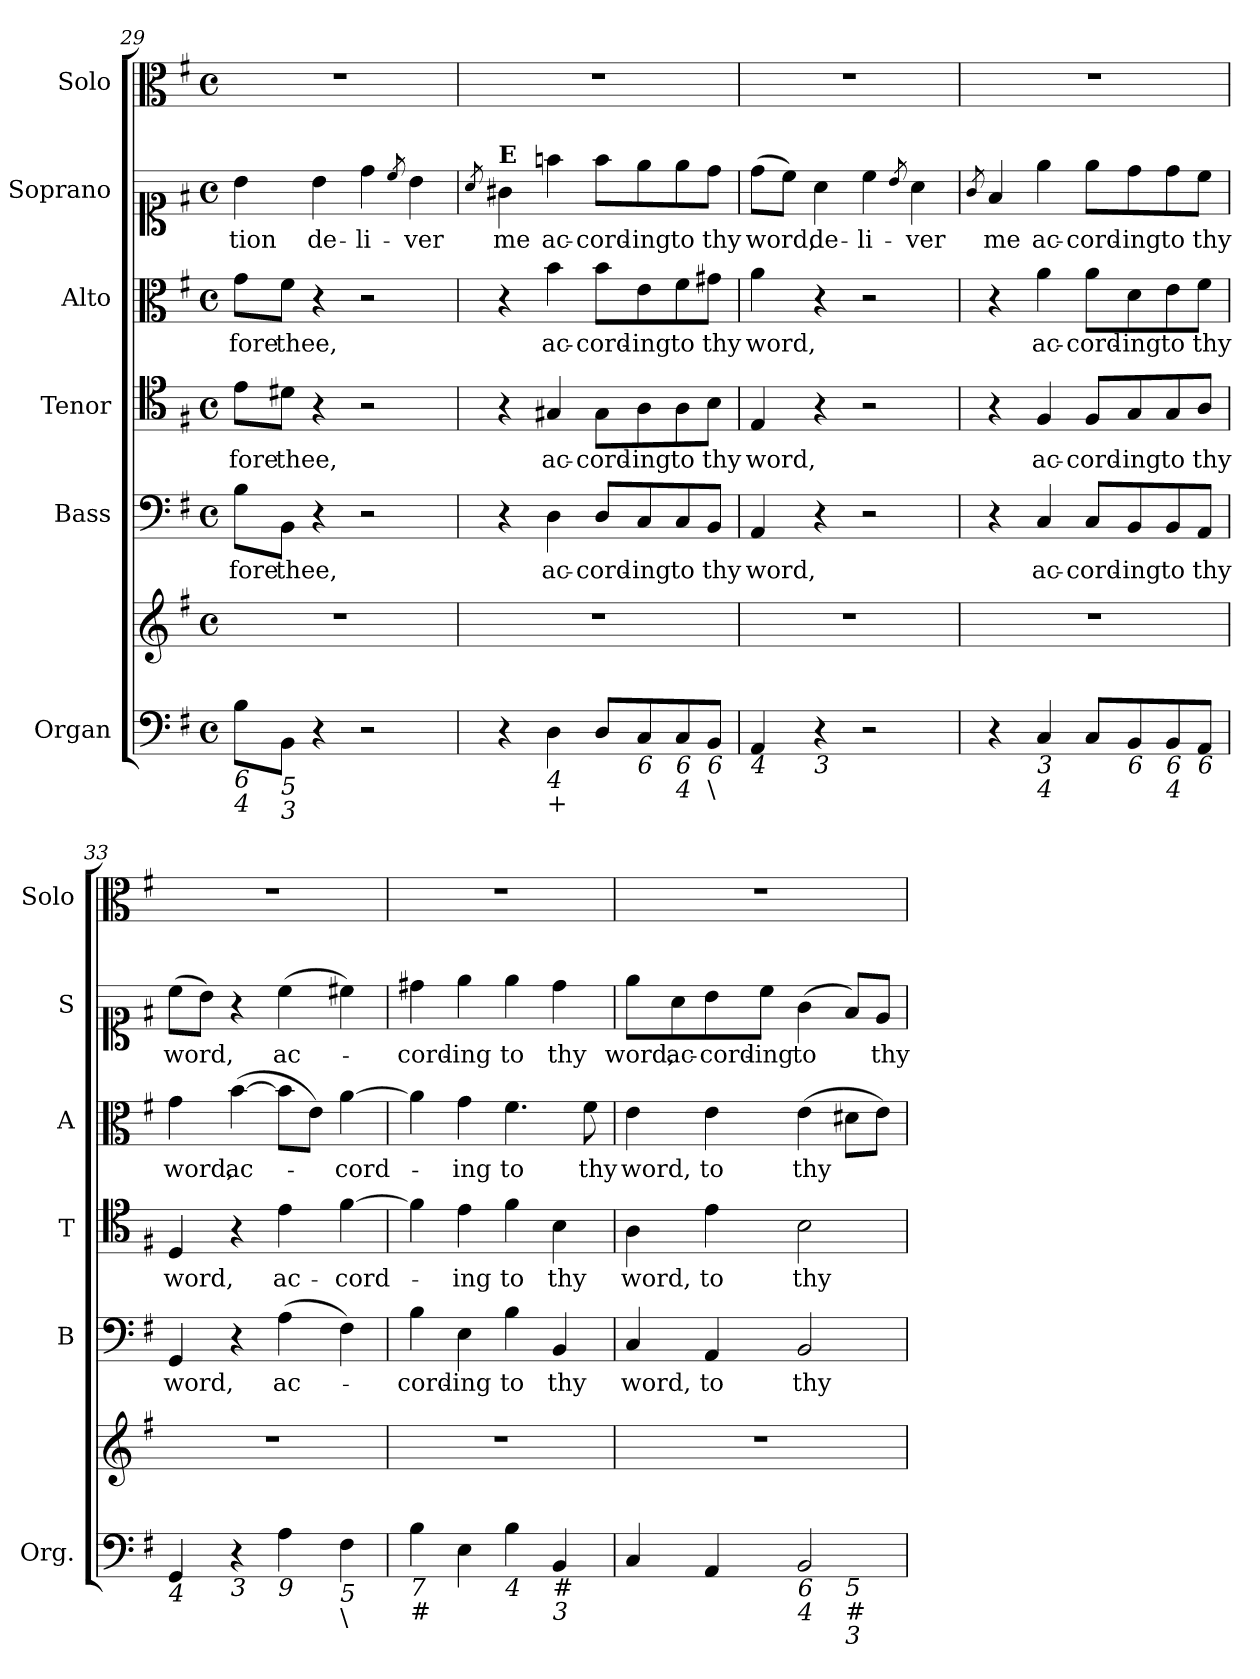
**kern	**kern	**kern	**text	**kern	**text	**kern	**text	**kern	**text	**kern
*part6	*part6	*part5	*part5	*part4	*part4	*part3	*part3	*part2	*part2	*part1
*staff7	*staff6	*staff5	*staff5	*staff4	*staff4	*staff3	*staff3	*staff2	*staff2	*staff1
*I"Organ	*	*I"Bass	*	*I"Tenor	*	*I"Alto	*	*I"Soprano	*	*I"Solo
*I'Org.	*	*I'B	*	*I'T	*	*I'A	*	*I'S	*	*I'Solo
*clefF4	*clefG2	*clefF4	*	*clefC4	*	*clefC3	*	*clefC1	*	*clefC3
*k[f#]	*k[f#]	*k[f#]	*	*k[f#]	*	*k[f#]	*	*k[f#]	*	*k[f#]
*e:	*e:	*e:	*	*e:	*	*e:	*	*e:	*	*e:
*M4/4	*M4/4	*M4/4	*	*M4/4	*	*M4/4	*	*M4/4	*	*M4/4
*met(c)	*met(c)	*met(c)	*	*met(c)	*	*met(c)	*	*met(c)	*	*met(c)
=29	=29	=29	=29	=29	=29	=29	=29	=29	=29	=29
!LO:TX:b:i:t=6	!	!	!	!	!	!	!	!	!	!
!LO:TX:b:i:t=4	!	!	!	!	!	!	!	!	!	!
!	!	!	!LO:LY:b	!	!LO:LY:b	!	!LO:LY:b	!	!LO:LY:b	!
8B\L	1r	8B\L	-fore	8e\L	-fore	8g\L	-fore	4b\	-tion	1r
!LO:TX:b:i:t=5	!	!	!	!	!	!	!	!	!	!
!LO:TX:b:i:t=3	!	!	!	!	!	!	!	!	!	!
!	!	!	!LO:LY:b	!	!LO:LY:b	!	!LO:LY:b	!	!	!
8BB\J	.	8BB\J	thee,	8d#X\J	thee,	8f#\J	thee,	.	.	.
!	!	!	!	!	!	!	!	!	!LO:LY:b	!
4r	.	4r	.	4r	.	4r	.	4b\	de-	.
!	!	!	!	!	!	!	!	!	!LO:LY:b	!
2r	.	2r	.	2r	.	2r	.	4dd\	-li-	.
.	.	.	.	.	.	.	.	8qcc/	.	.
!	!	!	!	!	!	!	!	!	!LO:LY:b	!
.	.	.	.	.	.	.	.	4b\	-ver	.
=30	=30	=30	=30	=30	=30	=30	=30	=30	=30	=30
.	.	.	.	.	.	.	.	8qa/	.	.
!	!	!	!	!	!	!	!	!LO:TX:a:B:t=E	!	!
!	!	!	!	!	!	!	!	!	!LO:LY:b	!
4r	1r	4r	.	4r	.	4r	.	4g#X\	me	1r
!LO:TX:b:i:t=4	!	!	!	!	!	!	!	!	!	!
!LO:TX:b:t=+	!	!	!	!	!	!	!	!	!	!
!	!	!	!LO:LY:b	!	!LO:LY:b	!	!LO:LY:b	!	!LO:LY:b	!
4D\	.	4D\	ac-	4G#X/	ac-	4b\	ac-	4ffn\	ac-	.
!	!	!	!LO:LY:b	!	!LO:LY:b	!	!LO:LY:b	!	!LO:LY:b	!
8D/L	.	8D/L	-cord-	8G#\L	-cord-	8b\L	-cord-	8ff\L	-cord-	.
!LO:TX:b:i:t=6	!	!	!	!	!	!	!	!	!	!
!	!	!	!LO:LY:b	!	!LO:LY:b	!	!LO:LY:b	!	!LO:LY:b	!
8C/	.	8C/	-ing	8A\	-ing	8e\	-ing	8ee\	-ing	.
!LO:TX:b:i:t=6	!	!	!	!	!	!	!	!	!	!
!LO:TX:b:i:t=4	!	!	!	!	!	!	!	!	!	!
!	!	!	!LO:LY:b	!	!LO:LY:b	!	!LO:LY:b	!	!LO:LY:b	!
8C/	.	8C/	to	8A\	to	8f#\	to	8ee\	to	.
!LO:TX:b:i:t=6	!	!	!	!	!	!	!	!	!	!
!LO:TX:b:t=\	!	!	!	!	!	!	!	!	!	!
!	!	!	!LO:LY:b	!	!LO:LY:b	!	!LO:LY:b	!	!LO:LY:b	!
8BB/J	.	8BB/J	thy	8B\J	thy	8g#X\J	thy	8dd\J	thy	.
=31	=31	=31	=31	=31	=31	=31	=31	=31	=31	=31
!LO:TX:b:i:t=4	!	!	!	!	!	!	!	!	!	!
!	!	!	!LO:LY:b	!	!LO:LY:b	!	!LO:LY:b	!	!LO:LY:b	!
4AA/	1r	4AA/	word,	4E/	word,	4a\	word,	(>8dd\L	word,	1r
.	.	.	.	.	.	.	.	8cc\J)	.	.
!LO:TX:b:i:t=3	!	!	!	!	!	!	!	!	!	!
!	!	!	!	!	!	!	!	!	!LO:LY:b	!
4r	.	4r	.	4r	.	4r	.	4a\	de-	.
!	!	!	!	!	!	!	!	!	!LO:LY:b	!
2r	.	2r	.	2r	.	2r	.	4cc\	-li-	.
.	.	.	.	.	.	.	.	8qb/	.	.
!	!	!	!	!	!	!	!	!	!LO:LY:b	!
.	.	.	.	.	.	.	.	4a\	-ver	.
!!LO:LB:g=z
=32	=32	=32	=32	=32	=32	=32	=32	=32	=32	=32
.	.	.	.	.	.	.	.	8qg/	.	.
!	!	!	!	!	!	!	!	!	!LO:LY:b	!
4r	1r	4r	.	4r	.	4r	.	4f#/	me	1r
!LO:TX:b:i:t=3	!	!	!	!	!	!	!	!	!	!
!LO:TX:b:i:t=4	!	!	!	!	!	!	!	!	!	!
!	!	!	!LO:LY:b	!	!LO:LY:b	!	!LO:LY:b	!	!LO:LY:b	!
4C/	.	4C/	ac-	4F#/	ac-	4a\	ac-	4ee\	ac-	.
!	!	!	!LO:LY:b	!	!LO:LY:b	!	!LO:LY:b	!	!LO:LY:b	!
8C/L	.	8C/L	-cord-	8F#/L	-cord-	8a\L	-cord-	8ee\L	-cord-	.
!LO:TX:b:i:t=6	!	!	!	!	!	!	!	!	!	!
!	!	!	!LO:LY:b	!	!LO:LY:b	!	!LO:LY:b	!	!LO:LY:b	!
8BB/	.	8BB/	-ing	8G/	-ing	8d\	-ing	8dd\	-ing	.
!LO:TX:b:i:t=6	!	!	!	!	!	!	!	!	!	!
!LO:TX:b:i:t=4	!	!	!	!	!	!	!	!	!	!
!	!	!	!LO:LY:b	!	!LO:LY:b	!	!LO:LY:b	!	!LO:LY:b	!
8BB/	.	8BB/	to	8G/	to	8e\	to	8dd\	to	.
!LO:TX:b:i:t=6	!	!	!	!	!	!	!	!	!	!
!	!	!	!LO:LY:b	!	!LO:LY:b	!	!LO:LY:b	!	!LO:LY:b	!
8AA/J	.	8AA/J	thy	8A/J	thy	8f#\J	thy	8cc\J	thy	.
=33	=33	=33	=33	=33	=33	=33	=33	=33	=33	=33
!LO:TX:b:i:t=4	!	!	!	!	!	!	!	!	!	!
!	!	!	!LO:LY:b	!	!LO:LY:b	!	!LO:LY:b	!	!LO:LY:b	!
4GG/	1r	4GG/	word,	4D/	word,	4g\	word,	(>8cc\L	word,	1r
.	.	.	.	.	.	.	.	8b\J)	.	.
!LO:TX:b:i:t=3	!	!	!	!	!	!	!	!	!	!
!	!	!	!	!	!	!	!LO:LY:b	!	!	!
4r	.	4r	.	4r	.	(>[4b\	ac-	4r	.	.
!LO:TX:b:i:t=9	!	!	!	!	!	!	!	!	!	!
!	!	!	!LO:LY:b	!	!LO:LY:b	!	!	!	!LO:LY:b	!
4A\	.	(>4A\	ac-	4e\	ac-	8b\L]	.	(>4cc\	ac-	.
.	.	.	.	.	.	8e\J)	.	.	.	.
!LO:TX:b:i:t=5	!	!	!	!	!	!	!	!	!	!
!LO:TX:b:t=\	!	!	!	!	!	!	!	!	!	!
!	!	!	!	!	!LO:LY:b	!	!LO:LY:b	!	!	!
4F#\	.	4F#\)	.	[4f#\	-cord-	[4a\	-cord-	4cc#X\)	.	.
=34	=34	=34	=34	=34	=34	=34	=34	=34	=34	=34
!LO:TX:b:i:t=7	!	!	!	!	!	!	!	!	!	!
!LO:TX:b:i:t=#	!	!	!	!	!	!	!	!	!	!
!	!	!	!LO:LY:b	!	!	!	!	!	!LO:LY:b	!
4B\	1r	4B\	-cord-	4f#\]	.	4a\]	.	4dd#X\	-cord-	1r
!	!	!	!LO:LY:b	!	!LO:LY:b	!	!LO:LY:b	!	!LO:LY:b	!
4E\	.	4E\	-ing	4e\	-ing	4g\	-ing	4ee\	-ing	.
!LO:TX:b:i:t=4	!	!	!	!	!	!	!	!	!	!
!	!	!	!LO:LY:b	!	!LO:LY:b	!	!LO:LY:b	!	!LO:LY:b	!
4B\	.	4B\	to	4f#\	to	4.f#\	to	4ee\	to	.
!LO:TX:b:i:t=#	!	!	!	!	!	!	!	!	!	!
!LO:TX:b:i:t=3	!	!	!	!	!	!	!	!	!	!
!	!	!	!LO:LY:b	!	!LO:LY:b	!	!	!	!LO:LY:b	!
4BB/	.	4BB/	thy	4B\	thy	.	.	4dd#\	thy	.
!	!	!	!	!	!	!	!LO:LY:b	!	!	!
.	.	.	.	.	.	8f#\	thy	.	.	.
=35	=35	=35	=35	=35	=35	=35	=35	=35	=35	=35
!LO:TX:b:i:t=6	!	!	!	!	!	!	!	!	!	!
!	!	!	!LO:LY:b	!	!LO:LY:b	!	!LO:LY:b	!	!LO:LY:b	!
*^	*	*	*	*	*	*	*	*	*	*
4C/	2.ryy	1r	4C/	word,	4A\	word,	4e\	word,	8ee\L	word,	1r
!	!	!	!	!	!	!	!	!	!	!LO:LY:b	!
.	.	.	.	.	.	.	.	.	8a\	ac-	.
!	!	!	!	!LO:LY:b	!	!LO:LY:b	!	!LO:LY:b	!	!LO:LY:b	!
4AA/	.	.	4AA/	to	4e\	to	4e\	to	8b\	-cord-	.
!	!	!	!	!	!	!	!	!	!	!LO:LY:b	!
.	.	.	.	.	.	.	.	.	8cc\J	-ing	.
!LO:TX:b:i:t=6	!	!	!	!	!	!	!	!	!	!	!
!LO:TX:b:i:t=4	!	!	!	!	!	!	!	!	!	!	!
!	!	!	!	!LO:LY:b	!	!LO:LY:b	!	!LO:LY:b	!	!LO:LY:b	!
2BB/	.	.	2BB/	thy	2B\	thy	(>4e\	thy	(>4g\	to	.
!	!LO:TX:b:i:t=5	!	!	!	!	!	!	!	!	!	!
!	!LO:TX:b:i:t=#	!	!	!	!	!	!	!	!	!	!
!	!LO:TX:b:i:t=3	!	!	!	!	!	!	!	!	!	!
.	4ryy	.	.	.	.	.	8d#X\L	.	8f#/L)	.	.
!	!	!	!	!	!	!	!	!	!	!LO:LY:b	!
.	.	.	.	.	.	.	8e\J)	.	8e/J	thy	.
*v	*v	*	*	*	*	*	*	*	*	*	*
=	=	=	=	=	=	=	=	=	=	=
*-	*-	*-	*-	*-	*-	*-	*-	*-	*-	*-
